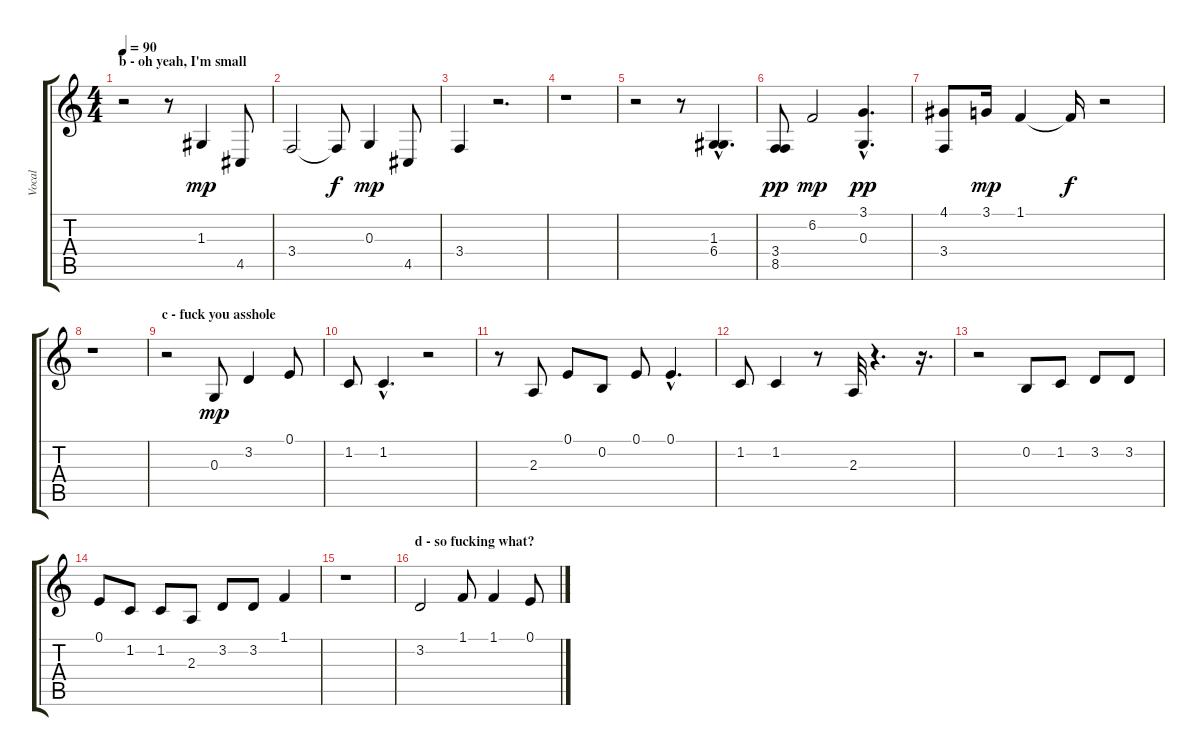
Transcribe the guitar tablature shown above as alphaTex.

\track ("Vocal" "Vocal") {instrument trumpet}
\staff {score tabs}
\tuning (E4 B3 G3 D3 A2 E2) {hide}
\ts (4 4)
\section ("" "b - oh yeah, I'm small")
\tempo 90
\clef g2
\ks c
r.2{dy mp} r.8 1.3.4 4.5.8 |
3.4.2 3.4{t}.8{dy f} 0.3.4{dy mp} 4.5.8 |
3.4.4 r.2{d} |
r.1 |
r.2 r.8 (1.3{hac} 6.4{hac}).4{d} |
(3.4 8.5).8{dy pp} 6.2.2{dy mp} (3.1{hac} 0.3{hac}).4{d dy pp} |
(4.1 3.4).8 3.1.16{dy mp} 1.1.4 1.1{t}.16{dy f} r.2 |
r.1 |
\section ("" "c - fuck you asshole")
r.2 0.3.8{dy mp} 3.2.4 0.1.8 |
1.2.8 1.2{hac}.4{d} r.2 |
r.8 2.3.8 0.1.8 0.2.8 0.1.8 0.1{hac}.4{d} |
1.2.8 1.2.4 r.8 2.3.32 r.4{d} r.16{d} |
r.2 0.2.8 1.2.8 3.2.8 3.2.8 |
0.1.8 1.2.8 1.2.8 2.3.8 3.2.8 3.2.8 1.1.4 |
r.1 |
\section ("" "d - so fucking what?")
3.2.2 1.1.8 1.1.4 0.1.8
